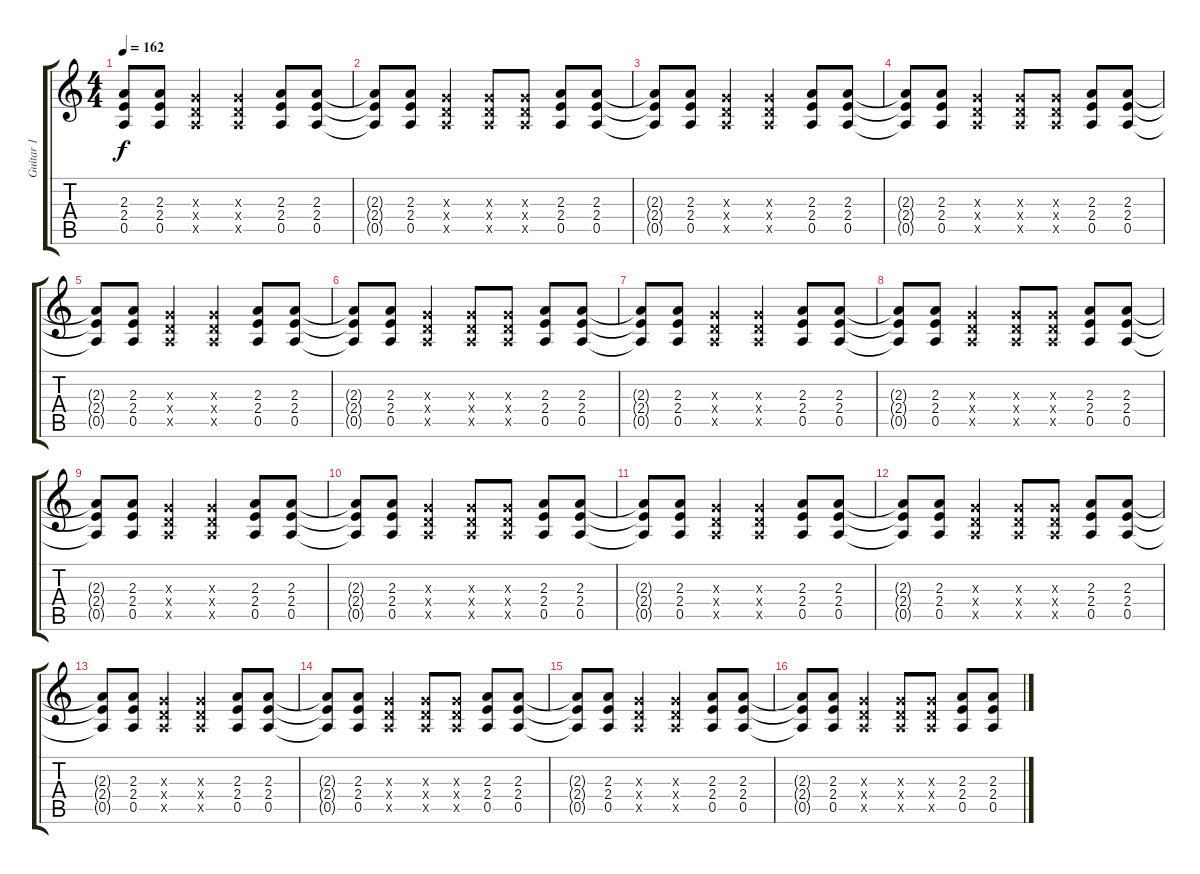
\track ("Guitar 1" "Guitar 1") {instrument overdrivenguitar}
\staff {score tabs}
\tuning (E4 B3 G3 D3 A2 E2) {hide}
\ts (4 4)
\tempo 162
\clef g2
\ks c
(2.3{t} 2.4{t} 0.5{t}).8{dy f} (2.3 2.4 0.5).8 (0.3{x} 0.4{x} 0.5{x}).4 (0.3{x} 0.4{x} 0.5{x}).4 (2.3 2.4 0.5).8 (2.3 2.4 0.5).8 |
(2.3{t} 2.4{t} 0.5{t}).8 (2.3 2.4 0.5).8 (0.3{x} 0.4{x} 0.5{x}).4 (0.3{x} 0.4{x} 0.5{x}).8 (0.3{x} 0.4{x} 0.5{x}).8 (2.3 2.4 0.5).8 (2.3 2.4 0.5).8 |
(2.3{t} 2.4{t} 0.5{t}).8 (2.3 2.4 0.5).8 (0.3{x} 0.4{x} 0.5{x}).4 (0.3{x} 0.4{x} 0.5{x}).4 (2.3 2.4 0.5).8 (2.3 2.4 0.5).8 |
(2.3{t} 2.4{t} 0.5{t}).8 (2.3 2.4 0.5).8 (0.3{x} 0.4{x} 0.5{x}).4 (0.3{x} 0.4{x} 0.5{x}).8 (0.3{x} 0.4{x} 0.5{x}).8 (2.3 2.4 0.5).8 (2.3 2.4 0.5).8 |
(2.3{t} 2.4{t} 0.5{t}).8 (2.3 2.4 0.5).8 (0.3{x} 0.4{x} 0.5{x}).4 (0.3{x} 0.4{x} 0.5{x}).4 (2.3 2.4 0.5).8 (2.3 2.4 0.5).8 |
(2.3{t} 2.4{t} 0.5{t}).8 (2.3 2.4 0.5).8 (0.3{x} 0.4{x} 0.5{x}).4 (0.3{x} 0.4{x} 0.5{x}).8 (0.3{x} 0.4{x} 0.5{x}).8 (2.3 2.4 0.5).8 (2.3 2.4 0.5).8 |
(2.3{t} 2.4{t} 0.5{t}).8 (2.3 2.4 0.5).8 (0.3{x} 0.4{x} 0.5{x}).4 (0.3{x} 0.4{x} 0.5{x}).4 (2.3 2.4 0.5).8 (2.3 2.4 0.5).8 |
(2.3{t} 2.4{t} 0.5{t}).8 (2.3 2.4 0.5).8 (0.3{x} 0.4{x} 0.5{x}).4 (0.3{x} 0.4{x} 0.5{x}).8 (0.3{x} 0.4{x} 0.5{x}).8 (2.3 2.4 0.5).8 (2.3 2.4 0.5).8 |
(2.3{t} 2.4{t} 0.5{t}).8 (2.3 2.4 0.5).8 (0.3{x} 0.4{x} 0.5{x}).4 (0.3{x} 0.4{x} 0.5{x}).4 (2.3 2.4 0.5).8 (2.3 2.4 0.5).8 |
(2.3{t} 2.4{t} 0.5{t}).8 (2.3 2.4 0.5).8 (0.3{x} 0.4{x} 0.5{x}).4 (0.3{x} 0.4{x} 0.5{x}).8 (0.3{x} 0.4{x} 0.5{x}).8 (2.3 2.4 0.5).8 (2.3 2.4 0.5).8 |
(2.3{t} 2.4{t} 0.5{t}).8 (2.3 2.4 0.5).8 (0.3{x} 0.4{x} 0.5{x}).4 (0.3{x} 0.4{x} 0.5{x}).4 (2.3 2.4 0.5).8 (2.3 2.4 0.5).8 |
(2.3{t} 2.4{t} 0.5{t}).8 (2.3 2.4 0.5).8 (0.3{x} 0.4{x} 0.5{x}).4 (0.3{x} 0.4{x} 0.5{x}).8 (0.3{x} 0.4{x} 0.5{x}).8 (2.3 2.4 0.5).8 (2.3 2.4 0.5).8 |
(2.3{t} 2.4{t} 0.5{t}).8 (2.3 2.4 0.5).8 (0.3{x} 0.4{x} 0.5{x}).4 (0.3{x} 0.4{x} 0.5{x}).4 (2.3 2.4 0.5).8 (2.3 2.4 0.5).8 |
(2.3{t} 2.4{t} 0.5{t}).8 (2.3 2.4 0.5).8 (0.3{x} 0.4{x} 0.5{x}).4 (0.3{x} 0.4{x} 0.5{x}).8 (0.3{x} 0.4{x} 0.5{x}).8 (2.3 2.4 0.5).8 (2.3 2.4 0.5).8 |
(2.3{t} 2.4{t} 0.5{t}).8 (2.3 2.4 0.5).8 (0.3{x} 0.4{x} 0.5{x}).4 (0.3{x} 0.4{x} 0.5{x}).4 (2.3 2.4 0.5).8 (2.3 2.4 0.5).8 |
(2.3{t} 2.4{t} 0.5{t}).8 (2.3 2.4 0.5).8 (0.3{x} 0.4{x} 0.5{x}).4 (0.3{x} 0.4{x} 0.5{x}).8 (0.3{x} 0.4{x} 0.5{x}).8 (2.3 2.4 0.5).8 (2.3 2.4 0.5).8
